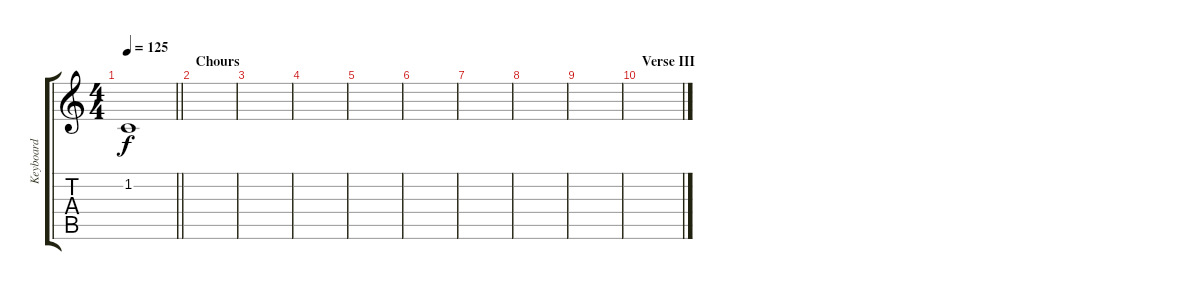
\track ("Keyboard" "Keyboard") {instrument stringensemble1}
\staff {score tabs}
\tuning (E4 B3 G3 D3 A2 E2) {hide}
\ts (4 4)
\tempo 125
\clef g2
\barLineRight lightlight
\ks c
1.2.1{dy f} |
\section ("" "Chours")
|
|
|
|
|
|
|
|
\section ("" "Verse III")
